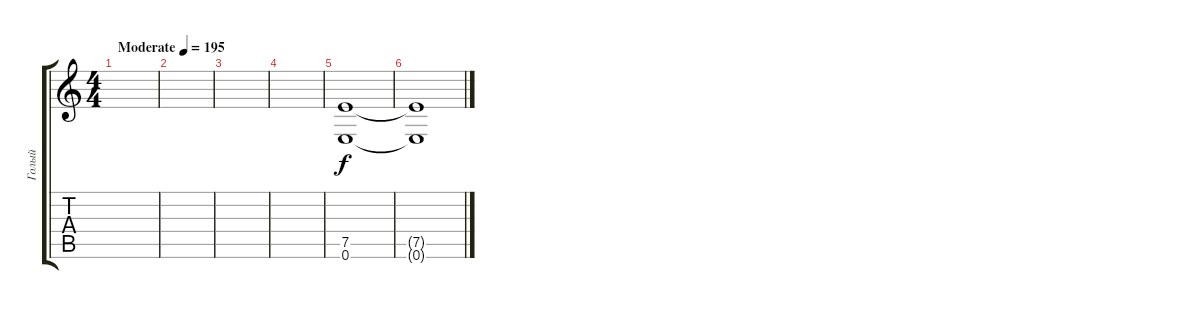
\track ("Голый" "Голый") {instrument distortionguitar}
\staff {score tabs}
\tuning (E4 B3 G3 D3 A2 E2) {hide}
\ts (4 4)
\tempo (195 "Moderate")
\clef g2
\ks c
|
|
|
|
(7.5 0.6).1 |
(7.5{t} 0.6{t}).1
